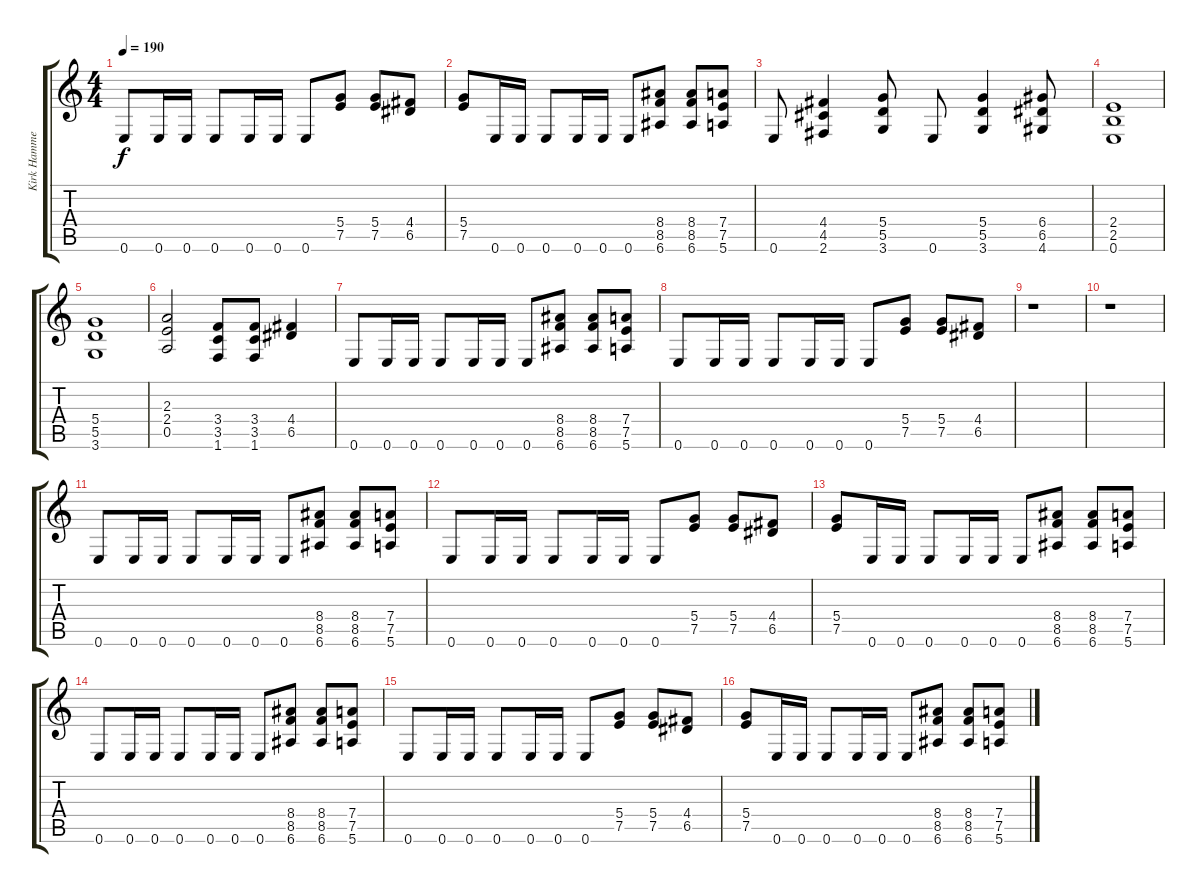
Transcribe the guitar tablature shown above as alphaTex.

\track ("Kirk Hammett" "Kirk Hamme") {instrument overdrivenguitar}
\staff {score tabs}
\tuning (E4 B3 G3 D3 A2 E2) {hide}
\ts (4 4)
\tempo 190
\clef g2
\ks c
0.6.8{dy f} 0.6.16 0.6.16 0.6.8 0.6.16 0.6.16 0.6.8 (5.4 7.5).8 (5.4 7.5).8 (4.4 6.5).8 |
(5.4 7.5).8 0.6.16 0.6.16 0.6.8 0.6.16 0.6.16 0.6.8 (8.4 8.5 6.6).8 (8.4 8.5 6.6).8 (7.4 7.5 5.6).8 |
0.6.8 (4.4 4.5 2.6).4 (5.4 5.5 3.6).8 0.6.8 (5.4 5.5 3.6).4 (6.4 6.5 4.6).8 |
(2.4 2.5 0.6).1 |
(5.4 5.5 3.6).1 |
(2.3 2.4 0.5).2 (3.4 3.5 1.6).8 (3.4 3.5 1.6).8 (4.4 6.5).4 |
0.6.8 0.6.16 0.6.16 0.6.8 0.6.16 0.6.16 0.6.8 (8.4 8.5 6.6).8 (8.4 8.5 6.6).8 (7.4 7.5 5.6).8 |
0.6.8 0.6.16 0.6.16 0.6.8 0.6.16 0.6.16 0.6.8 (5.4 7.5).8 (5.4 7.5).8 (4.4 6.5).8 |
r.1 |
r.1 |
0.6.8 0.6.16 0.6.16 0.6.8 0.6.16 0.6.16 0.6.8 (8.4 8.5 6.6).8 (8.4 8.5 6.6).8 (7.4 7.5 5.6).8 |
0.6.8 0.6.16 0.6.16 0.6.8 0.6.16 0.6.16 0.6.8 (5.4 7.5).8 (5.4 7.5).8 (4.4 6.5).8 |
(5.4 7.5).8 0.6.16 0.6.16 0.6.8 0.6.16 0.6.16 0.6.8 (8.4 8.5 6.6).8 (8.4 8.5 6.6).8 (7.4 7.5 5.6).8 |
0.6.8 0.6.16 0.6.16 0.6.8 0.6.16 0.6.16 0.6.8 (8.4 8.5 6.6).8 (8.4 8.5 6.6).8 (7.4 7.5 5.6).8 |
0.6.8 0.6.16 0.6.16 0.6.8 0.6.16 0.6.16 0.6.8 (5.4 7.5).8 (5.4 7.5).8 (4.4 6.5).8 |
(5.4 7.5).8 0.6.16 0.6.16 0.6.8 0.6.16 0.6.16 0.6.8 (8.4 8.5 6.6).8 (8.4 8.5 6.6).8 (7.4 7.5 5.6).8
